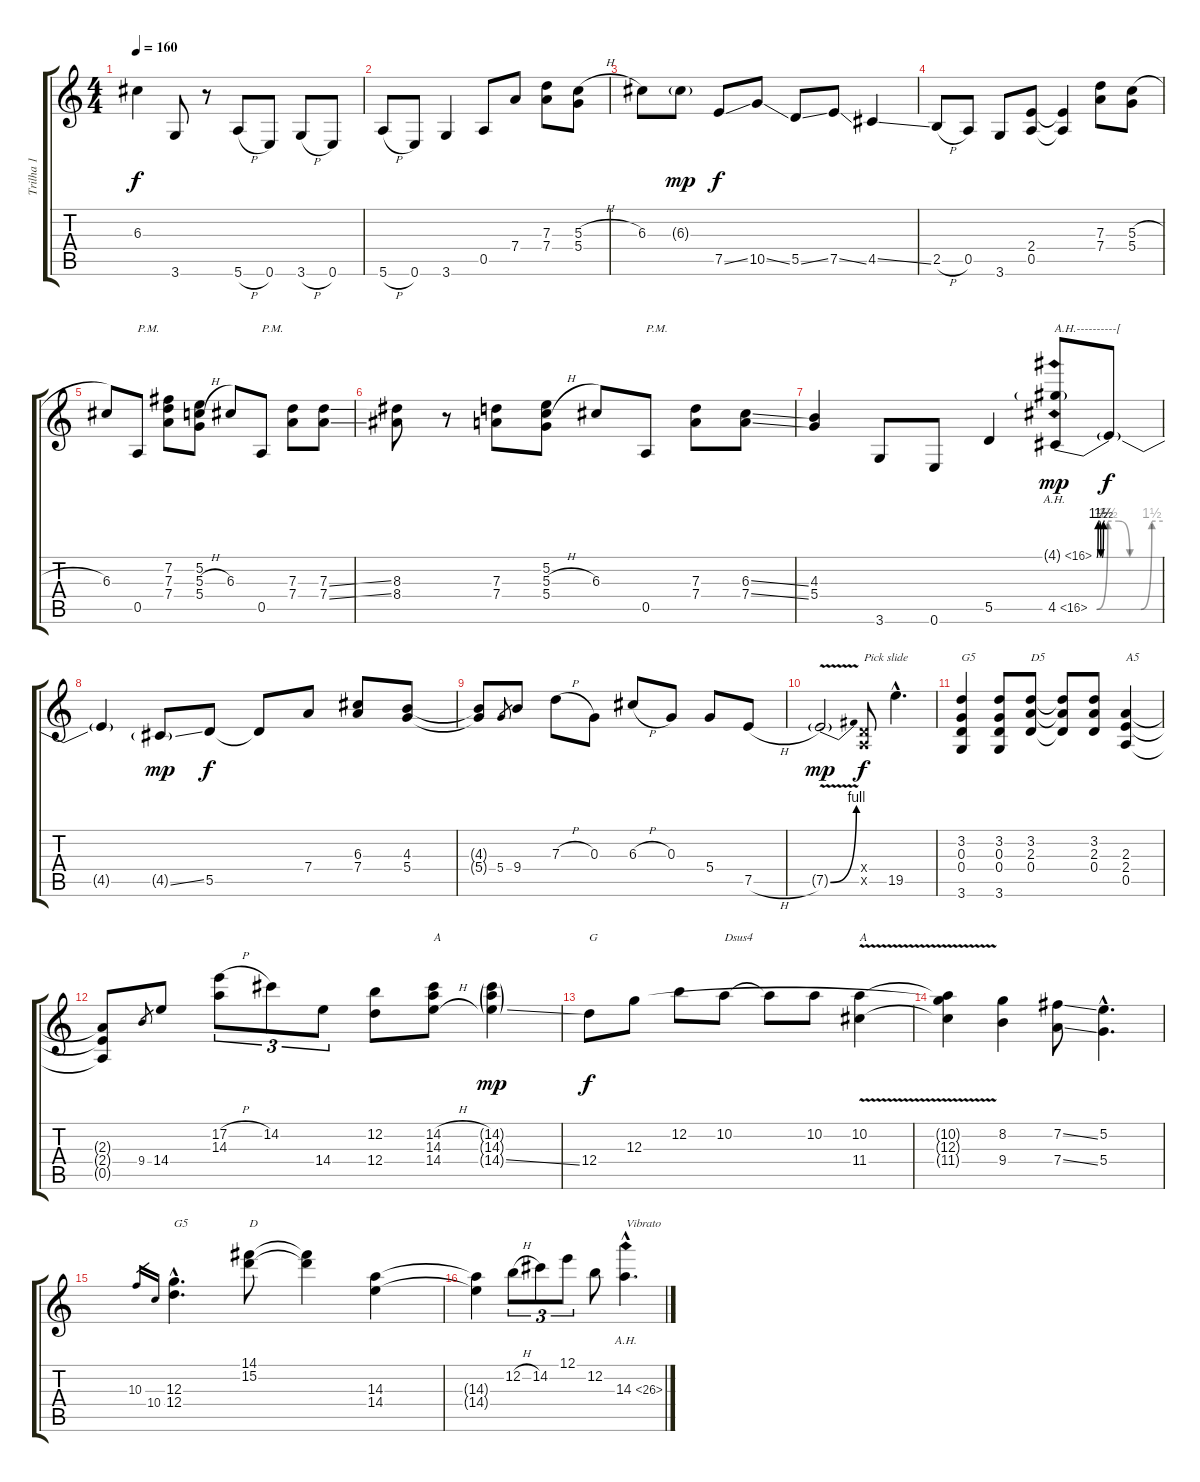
\track ("Trilha 1" "Trilha 1") {instrument overdrivenguitar}
\staff {score tabs}
\tuning (E4 B3 G3 D3 A2 E2) {hide}
\ts (4 4)
\tempo 160
\clef g2
\ks c
6.3.4{dy f} 3.6.8 r.8 5.6{h}.8 0.6.8 3.6{h}.8 0.6.8 |
5.6{h}.8 0.6.8 3.6.4 0.5.8 7.4.8 (7.3 7.4).8 (5.3{h} 5.4).8 |
6.3.8 6.3{g}.8{dy mp} 7.5{ss}.8{dy f} 10.5{ss}.8 5.5{ss}.8 7.5{ss}.8 4.5{ss}.4 |
2.5{h}.8 0.5.8 3.6.8 (2.4 0.5).8 (2.4{t} 0.5{t}).4 (7.3 7.4).8 (5.3{h} 5.4).8 |
6.3.8 0.5.8{txt "P.M."} (7.2 7.3 7.4).8 (5.2 5.3{h} 5.4).8 6.3.8 0.5.8{txt "P.M."} (7.3 7.4).8 (7.3{ss} 7.4{ss}).8 |
(8.3 8.4).8 r.8 (7.3 7.4).8 (5.2 5.3{h} 5.4).8 6.3.8 0.5.8{txt "P.M."} (7.3 7.4).8 (6.3{ss} 7.4{ss}).8 |
(4.3 5.4).4 3.6.8 0.6.8 5.5.4 (4.1{be (custom 0 0 10 6 20 6 30 0 40 0 50 6 60 6) ah 12 g} 4.5{be (custom 0 0 10 6 20 6 30 0 40 0 50 6 60 6) ah 12}).8{txt "A.H.----------[" dy mp} 4.5{t}.8{dy f} |
4.5{t}.4 4.5{ss g}.8{dy mp} 5.5.8{dy f} 5.5{t}.8 7.4.8 (6.3 7.4).8 (4.3 5.4).8 |
(4.3{t} 5.4{t}).8 5.4.8{gr} 9.4.8 7.3{h}.8 0.3.8 6.3{h}.8 0.3.8 5.4.8 7.5{h}.8 |
7.5{be (bend 0 0 60 4) v g}.2{dy mp} (0.4{x} 0.5{x}).8{txt "Pick slide" dy f} 19.5{hac}.4{d} |
(3.2 0.3 0.4 3.6).4{txt "G5"} (3.2 0.3 0.4 3.6).8 (3.2 2.3 0.4).8{txt "D5"} (3.2{t} 2.3{t} 0.4{t}).8 (3.2 2.3 0.4).8 (2.3 2.4 0.5).4{txt "A5"} |
(2.3{t} 2.4{t} 0.5{t}).8 9.4.8{gr} 14.4.8 (17.2{h} 14.3).8{tu (3 2)} 14.2.8{tu (3 2)} 14.4.8{tu (3 2)} (12.2 12.4).8 (14.2{h} 14.3{h} 14.4{h}).8{txt "A"} (14.2{g} 14.3{g} 14.4{ss g}).4{dy mp} |
12.4.8{txt "G" dy f} 12.3.8 12.2.8 10.2.8{txt "Dsus4"} 10.2{t}.8 10.2.8 (10.2{v} 11.4{v}).4{txt "A"} |
(10.2{v t} 12.3{v t} 11.4{v t}).4 (8.2 9.4).4 (7.2{ss} 7.4{ss}).8 (5.2{hac} 5.4{hac}).4{d} |
10.3.16{gr} 10.4.16{gr} (12.3{hac} 12.4{hac}).4{d txt "G5"} (14.1 15.2).8{txt "D"} (14.1{t} 15.2{t}).4 (14.3 14.4).4 |
(14.3{t} 14.4{t}).4 12.2{h}.8{tu (3 2)} 14.2.8{tu (3 2)} 12.1.8{tu (3 2)} 12.2.8 14.3{ah 12 hac}.4{d txt "Vibrato"}
